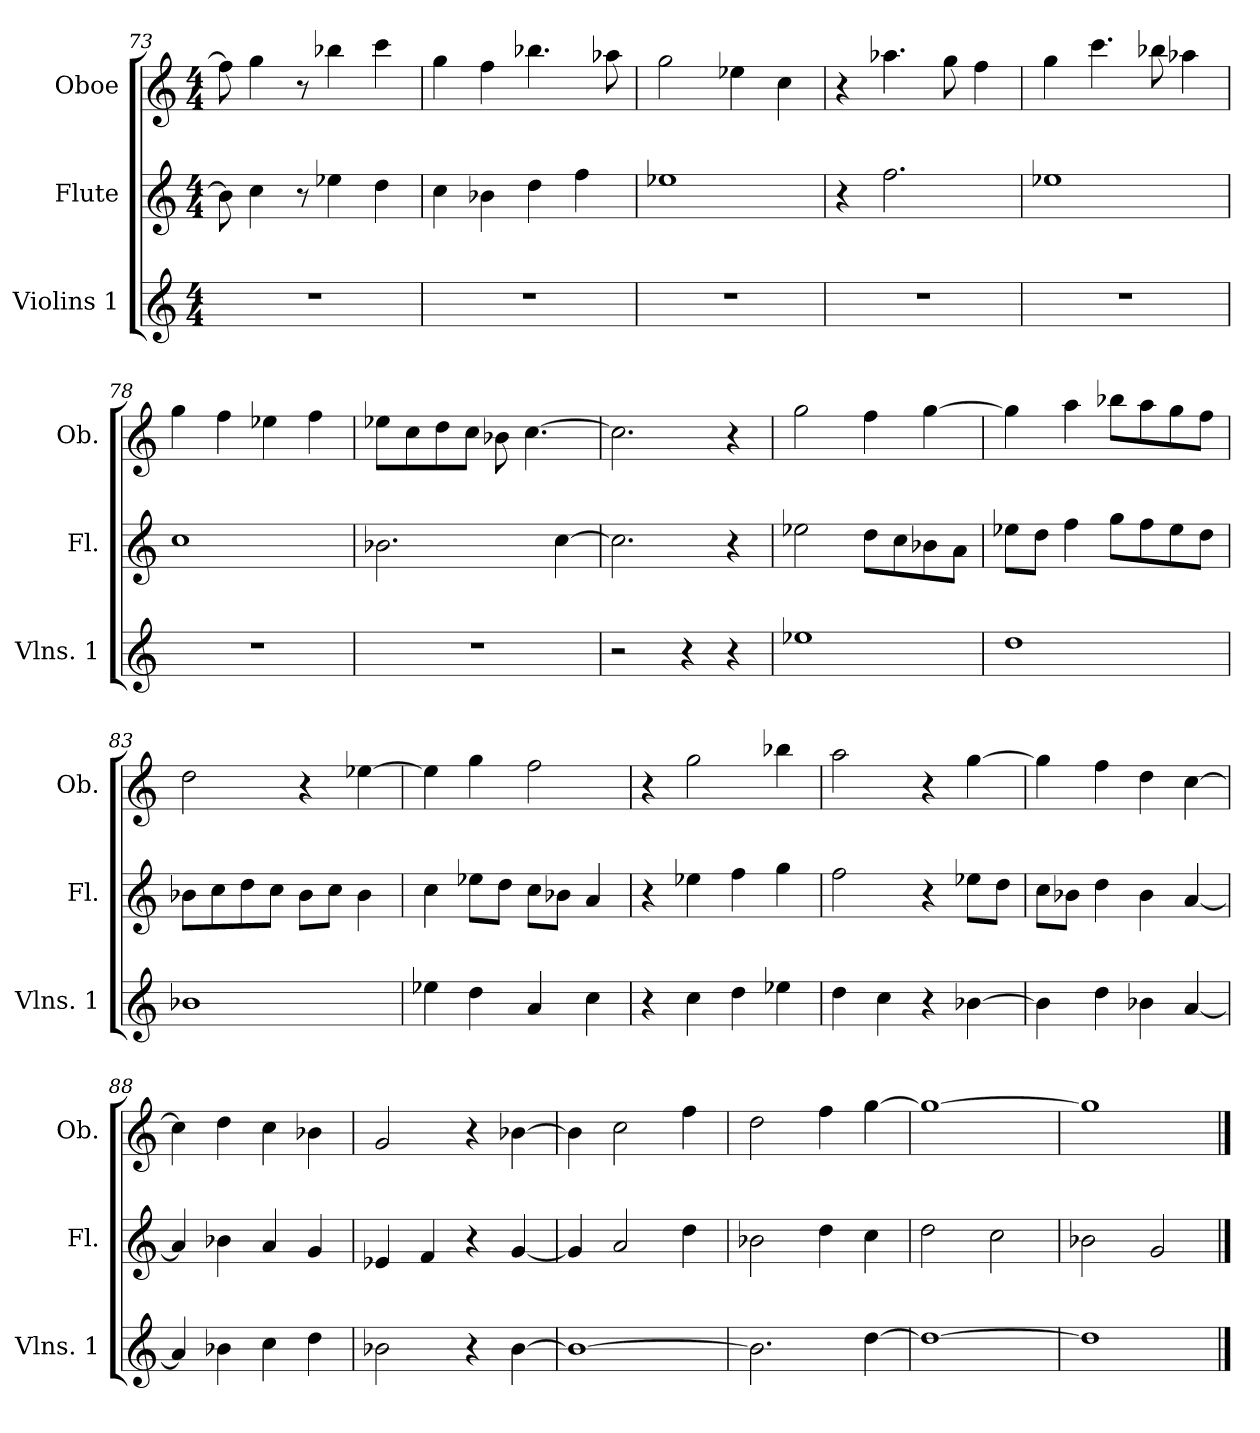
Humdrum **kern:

**kern	**kern	**kern
*part3	*part2	*part1
*staff3	*staff2	*staff1
*I"Violins 1	*I"Flute	*I"Oboe
*I'Vlns. 1	*I'Fl.	*I'Ob.
*clefG2	*clefG2	*clefG2
*k[]	*k[]	*k[]
*C:	*C:	*C:
*M4/4	*M4/4	*M4/4
=73	=73	=73
1r	8b-\]	8ff\]
.	4cc\	4gg\
.	8r	8r
.	4ee-X\	4bb-X\
.	4dd\	4ccc\
=74	=74	=74
1r	4cc\	4gg\
.	4b-X\	4ff\
.	4dd\	4.bb-X\
.	4ff\	.
.	.	8aa-X\
=75	=75	=75
1r	1ee-X	2gg\
.	.	4ee-X\
.	.	4cc\
=76	=76	=76
1r	4r	4r
.	2.ff\	4.aa-X\
.	.	8gg\
.	.	4ff\
=77	=77	=77
1r	1ee-X	4gg\
.	.	4.ccc\
.	.	8bb-X\
.	.	4aa-X\
=78	=78	=78
1r	1cc	4gg\
.	.	4ff\
.	.	4ee-X\
.	.	4ff\
!!LO:LB:g=z
=79	=79	=79
1r	2.b-X\	8ee-X\L
.	.	8cc\
.	.	8dd\
.	.	8cc\J
.	.	8b-X\
.	.	[4.cc\
.	[4cc\	.
=80	=80	=80
2r	2.cc\]	2.cc\]
4r	.	.
4r	4r	4r
=81	=81	=81
1ee-X	2ee-X\	2gg\
.	8dd\L	4ff\
.	8cc\	.
.	8b-X\	[4gg\
.	8a\J	.
=82	=82	=82
1dd	8ee-X\L	4gg\]
.	8dd\J	.
.	4ff\	4aa\
.	8gg\L	8bb-X\L
.	8ff\	8aa\
.	8ee-\	8gg\
.	8dd\J	8ff\J
=83	=83	=83
1b-X	8b-X\L	2dd\
.	8cc\	.
.	8dd\	.
.	8cc\J	.
.	8b-\L	4r
.	8cc\J	.
.	4b-\	[4ee-X\
=84	=84	=84
4ee-X\	4cc\	4ee-\]
4dd\	8ee-X\L	4gg\
.	8dd\J	.
4a/	8cc\L	2ff\
.	8b-X\J	.
4cc\	4a/	.
=85	=85	=85
4r	4r	4r
4cc\	4ee-X\	2gg\
4dd\	4ff\	.
4ee-X\	4gg\	4bb-X\
!!LO:LB:g=z
=86	=86	=86
4dd\	2ff\	2aa\
4cc\	.	.
4r	4r	4r
[4b-X\	8ee-X\L	[4gg\
.	8dd\J	.
=87	=87	=87
4b-\]	8cc\L	4gg\]
.	8b-X\J	.
4dd\	4dd\	4ff\
4b-X\	4b-\	4dd\
[4a/	[4a/	[4cc\
=88	=88	=88
4a/]	4a/]	4cc\]
4b-X\	4b-X\	4dd\
4cc\	4a/	4cc\
4dd\	4g/	4b-X\
=89	=89	=89
2b-X\	4e-X/	2g/
.	4f/	.
4r	4r	4r
[4b-\	[4g/	[4b-X\
=90	=90	=90
1b-_	4g/]	4b-\]
.	2a/	2cc\
.	4dd\	4ff\
=91	=91	=91
2.b-\]	2b-X\	2dd\
.	4dd\	4ff\
[4dd\	4cc\	[4gg\
=92	=92	=92
1dd_	2dd\	1gg_
.	2cc\	.
=93	=93	=93
1dd]	2b-X\	1gg]
.	2g/	.
==	==	==
*-	*-	*-
